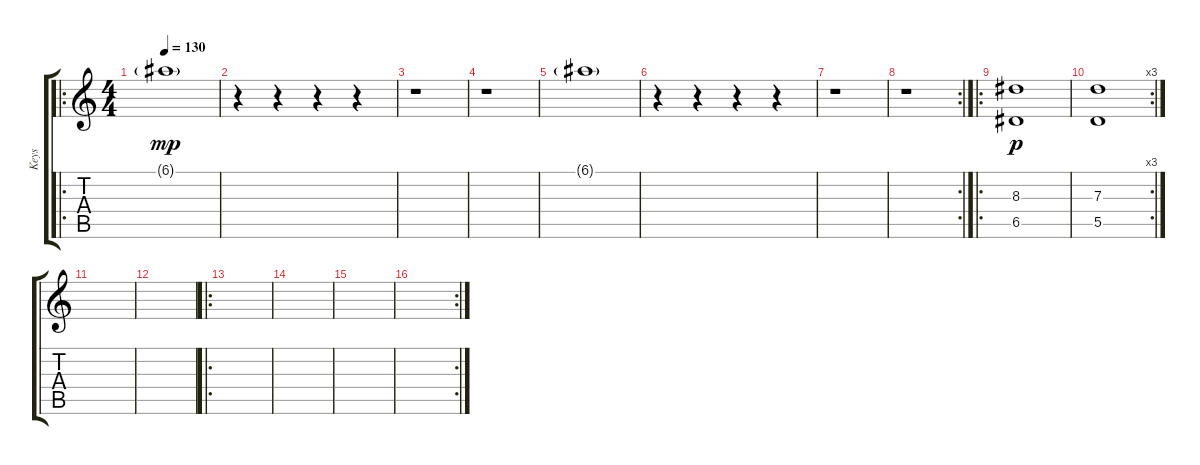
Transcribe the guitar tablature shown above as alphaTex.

\track ("Keys" "Keys") {instrument pad4choir}
\staff {score tabs}
\tuning (E5 B4 G4 D4 A3 E3) {hide}
\ro
\ts (4 4)
\tempo 130
\clef g2
\ks c
6.1{g}.1{dy mp} |
r.4 r.4 r.4 r.4 |
r.1 |
r.1 |
6.1{g}.1 |
r.4 r.4 r.4 r.4 |
r.1 |
\rc 2
r.1 |
\ro
(8.3 6.5).1{dy p} |
\rc 3
(7.3 5.5).1 |
|
|
\ro
|
|
|
\rc 2
